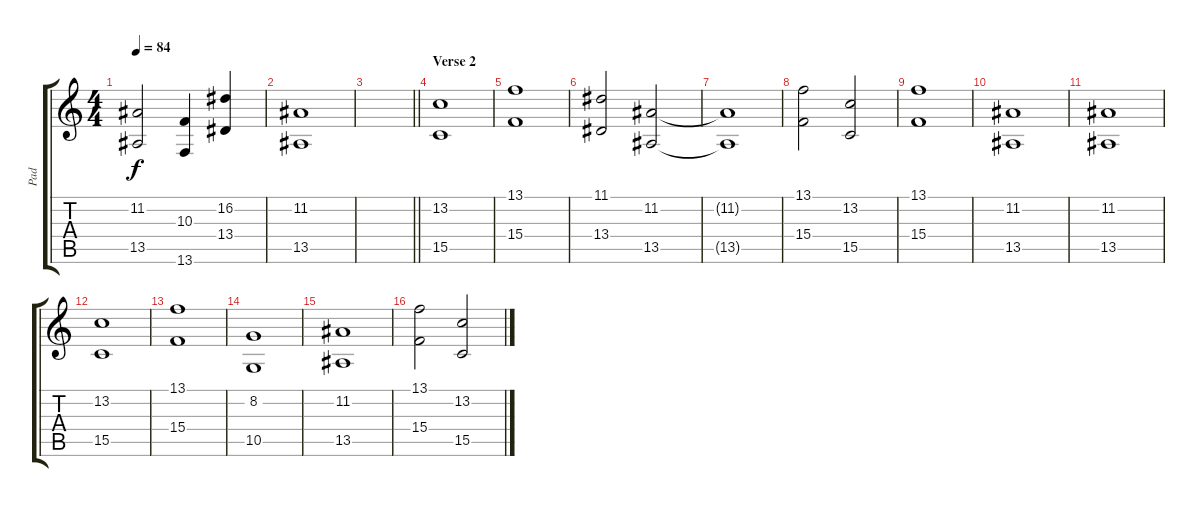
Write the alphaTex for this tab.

\track ("Pad" "Pad") {instrument pad8sweep}
\staff {score tabs}
\tuning (E4 B3 G3 D3 A2 E2) {hide}
\ts (4 4)
\tempo 84
\clef g2
\ks c
(11.2 13.5).2{dy f} (10.3 13.6).4 (16.2 13.4).4 |
(11.2 13.5).1 |
\barLineRight lightlight
|
\section ("" "Verse 2")
(13.2 15.5).1 |
(13.1 15.4).1 |
(11.1 13.4).2 (11.2 13.5).2 |
(11.2{t} 13.5{t}).1 |
(13.1 15.4).2 (13.2 15.5).2 |
(13.1 15.4).1 |
(11.2 13.5).1 |
(11.2 13.5).1 |
(13.2 15.5).1 |
(13.1 15.4).1 |
(8.2 10.5).1 |
(11.2 13.5).1 |
(13.1 15.4).2 (13.2 15.5).2
